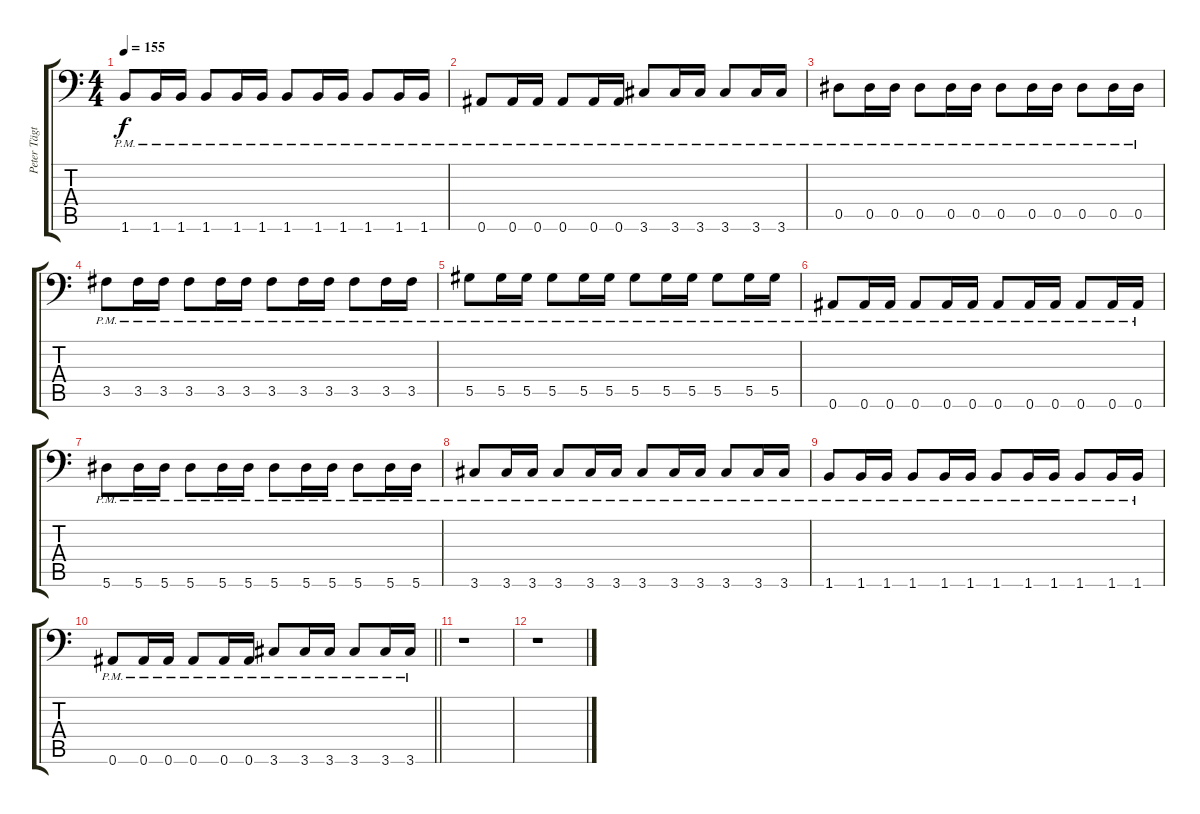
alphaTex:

\track ("Peter Tägtgren (Rythm 1)" "Peter Tägt") {instrument distortionguitar}
\staff {score tabs}
\tuning (Bb3 F3 Db3 Ab2 Eb2 Bb1) {hide}
\ts (4 4)
\tempo 155
\clef f4
\ks c
1.6{pm}.8{dy f} 1.6{pm}.16 1.6{pm}.16 1.6{pm}.8 1.6{pm}.16 1.6{pm}.16 1.6{pm}.8 1.6{pm}.16 1.6{pm}.16 1.6{pm}.8 1.6{pm}.16 1.6{pm}.16 |
0.6{pm}.8 0.6{pm}.16 0.6{pm}.16 0.6{pm}.8 0.6{pm}.16 0.6{pm}.16 3.6{pm}.8 3.6{pm}.16 3.6{pm}.16 3.6{pm}.8 3.6{pm}.16 3.6{pm}.16 |
0.5{pm}.8 0.5{pm}.16 0.5{pm}.16 0.5{pm}.8 0.5{pm}.16 0.5{pm}.16 0.5{pm}.8 0.5{pm}.16 0.5{pm}.16 0.5{pm}.8 0.5{pm}.16 0.5{pm}.16 |
3.5{pm}.8 3.5{pm}.16 3.5{pm}.16 3.5{pm}.8 3.5{pm}.16 3.5{pm}.16 3.5{pm}.8 3.5{pm}.16 3.5{pm}.16 3.5{pm}.8 3.5{pm}.16 3.5{pm}.16 |
5.5{pm}.8 5.5{pm}.16 5.5{pm}.16 5.5{pm}.8 5.5{pm}.16 5.5{pm}.16 5.5{pm}.8 5.5{pm}.16 5.5{pm}.16 5.5{pm}.8 5.5{pm}.16 5.5{pm}.16 |
0.6{pm}.8 0.6{pm}.16 0.6{pm}.16 0.6{pm}.8 0.6{pm}.16 0.6{pm}.16 0.6{pm}.8 0.6{pm}.16 0.6{pm}.16 0.6{pm}.8 0.6{pm}.16 0.6{pm}.16 |
5.6{pm}.8 5.6{pm}.16 5.6{pm}.16 5.6{pm}.8 5.6{pm}.16 5.6{pm}.16 5.6{pm}.8 5.6{pm}.16 5.6{pm}.16 5.6{pm}.8 5.6{pm}.16 5.6{pm}.16 |
3.6{pm}.8 3.6{pm}.16 3.6{pm}.16 3.6{pm}.8 3.6{pm}.16 3.6{pm}.16 3.6{pm}.8 3.6{pm}.16 3.6{pm}.16 3.6{pm}.8 3.6{pm}.16 3.6{pm}.16 |
1.6{pm}.8 1.6{pm}.16 1.6{pm}.16 1.6{pm}.8 1.6{pm}.16 1.6{pm}.16 1.6{pm}.8 1.6{pm}.16 1.6{pm}.16 1.6{pm}.8 1.6{pm}.16 1.6{pm}.16 |
\barLineRight lightlight
0.6{pm}.8 0.6{pm}.16 0.6{pm}.16 0.6{pm}.8 0.6{pm}.16 0.6{pm}.16 3.6{pm}.8 3.6{pm}.16 3.6{pm}.16 3.6{pm}.8 3.6{pm}.16 3.6{pm}.16 |
r.1 |
r.1
